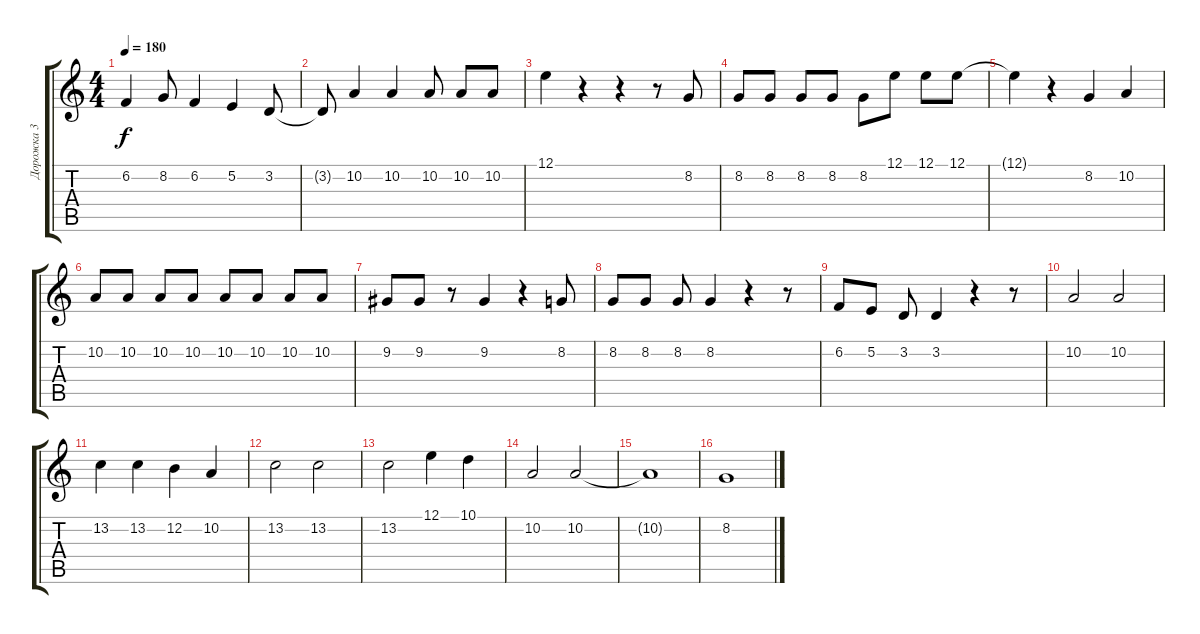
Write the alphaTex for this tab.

\track ("Дорожка 3" "Дорожка 3") {instrument lead6voice}
\staff {score tabs}
\tuning (E4 B3 G3 D3 A2 E2) {hide}
\ts (4 4)
\tempo 180
\clef g2
\ks c
6.2.4{dy f} 8.2.8 6.2.4 5.2.4 3.2.8 |
3.2{t}.8 10.2.4 10.2.4 10.2.8 10.2.8 10.2.8 |
12.1.4 r.4 r.4 r.8 8.2.8 |
8.2.8 8.2.8 8.2.8 8.2.8 8.2.8 12.1.8 12.1.8 12.1.8 |
12.1{t}.4 r.4 8.2.4 10.2.4 |
10.2.8 10.2.8 10.2.8 10.2.8 10.2.8 10.2.8 10.2.8 10.2.8 |
9.2.8 9.2.8 r.8 9.2.4 r.4 8.2.8 |
8.2.8 8.2.8 8.2.8 8.2.4 r.4 r.8 |
6.2.8 5.2.8 3.2.8 3.2.4 r.4 r.8 |
10.2.2 10.2.2 |
13.2.4 13.2.4 12.2.4 10.2.4 |
13.2.2 13.2.2 |
13.2.2 12.1.4 10.1.4 |
10.2.2 10.2.2 |
10.2{t}.1 |
8.2.1
